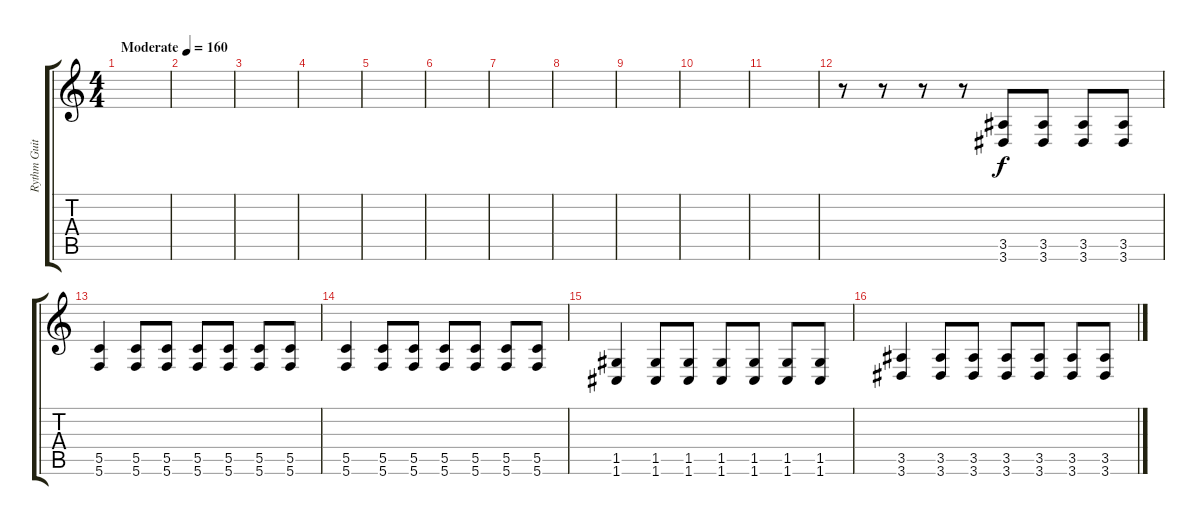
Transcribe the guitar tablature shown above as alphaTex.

\track ("Rythm Guitar" "Rythm Guit") {instrument overdrivenguitar}
\staff {score tabs}
\tuning (D4 A3 F3 C3 G2 C2) {hide}
\ts (4 4)
\tempo (160 "Moderate")
\clef g2
\ks c
|
|
|
|
|
|
|
|
|
|
|
r.8 r.8 r.8 r.8 (3.5 3.6).8 (3.5 3.6).8 (3.5 3.6).8 (3.5 3.6).8 |
(5.5 5.6).4 (5.5 5.6).8 (5.5 5.6).8 (5.5 5.6).8 (5.5 5.6).8 (5.5 5.6).8 (5.5 5.6).8 |
(5.5 5.6).4 (5.5 5.6).8 (5.5 5.6).8 (5.5 5.6).8 (5.5 5.6).8 (5.5 5.6).8 (5.5 5.6).8 |
(1.5 1.6).4 (1.5 1.6).8 (1.5 1.6).8 (1.5 1.6).8 (1.5 1.6).8 (1.5 1.6).8 (1.5 1.6).8 |
(3.5 3.6).4 (3.5 3.6).8 (3.5 3.6).8 (3.5 3.6).8 (3.5 3.6).8 (3.5 3.6).8 (3.5 3.6).8
